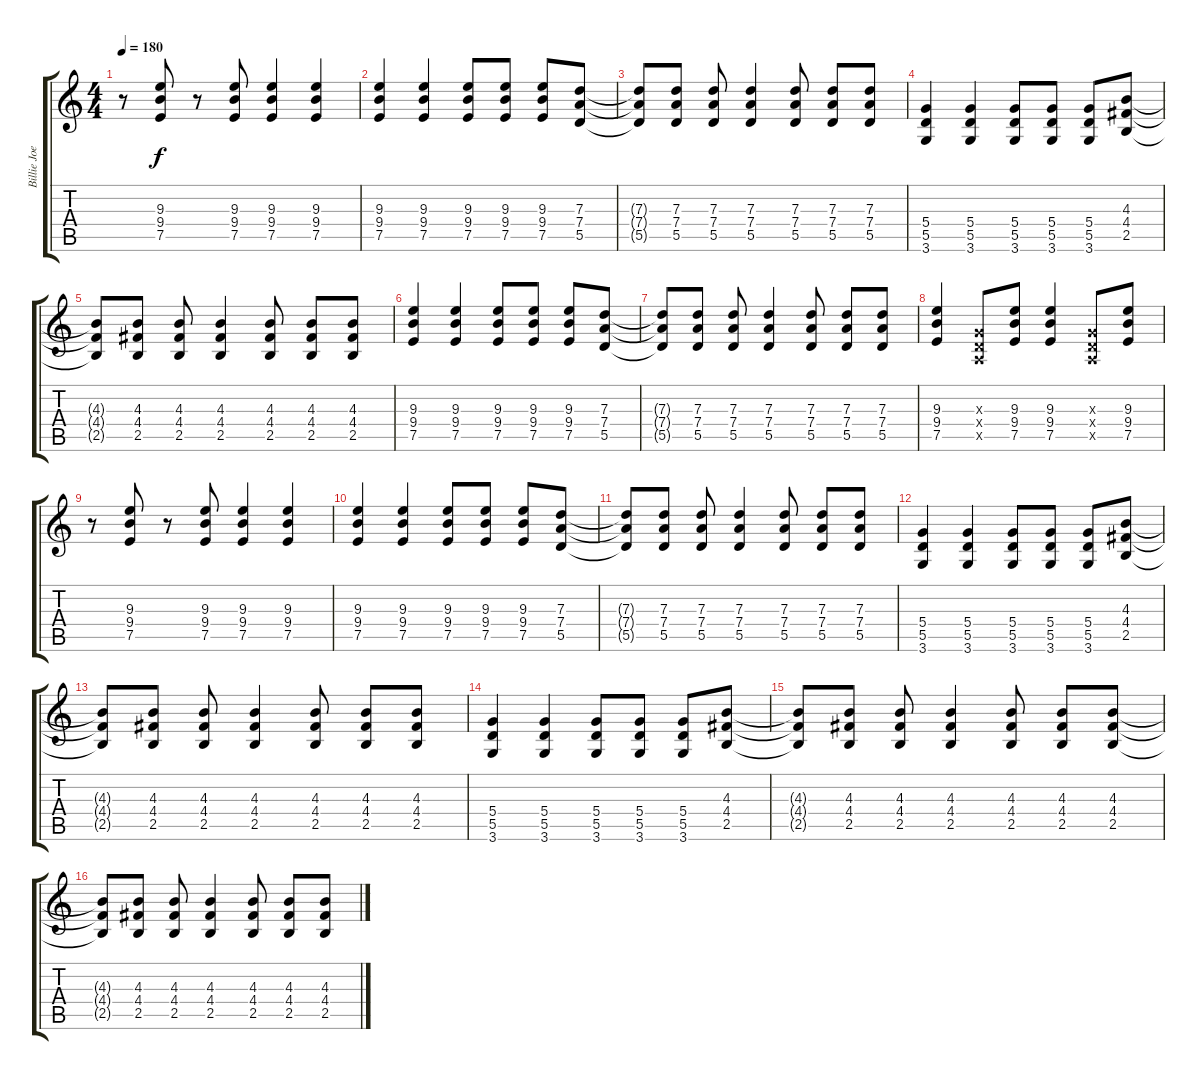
\track ("Billie Joe Armstrong" "Billie Joe") {instrument distortionguitar}
\staff {score tabs}
\tuning (E4 B3 G3 D3 A2 E2) {hide}
\ts (4 4)
\tempo 180
\clef g2
\ks c
r.8{dy f} (9.3 9.4 7.5).8 r.8 (9.3 9.4 7.5).8 (9.3 9.4 7.5).4 (9.3 9.4 7.5).4 |
(9.3 9.4 7.5).4 (9.3 9.4 7.5).4 (9.3 9.4 7.5).8 (9.3 9.4 7.5).8 (9.3 9.4 7.5).8 (7.3 7.4 5.5).8 |
(7.3{t} 7.4{t} 5.5{t}).8 (7.3 7.4 5.5).8 (7.3 7.4 5.5).8 (7.3 7.4 5.5).4 (7.3 7.4 5.5).8 (7.3 7.4 5.5).8 (7.3 7.4 5.5).8 |
(5.4 5.5 3.6).4 (5.4 5.5 3.6).4 (5.4 5.5 3.6).8 (5.4 5.5 3.6).8 (5.4 5.5 3.6).8 (4.3 4.4 2.5).8 |
(4.3{t} 4.4{t} 2.5{t}).8 (4.3 4.4 2.5).8 (4.3 4.4 2.5).8 (4.3 4.4 2.5).4 (4.3 4.4 2.5).8 (4.3 4.4 2.5).8 (4.3 4.4 2.5).8 |
(9.3 9.4 7.5).4 (9.3 9.4 7.5).4 (9.3 9.4 7.5).8 (9.3 9.4 7.5).8 (9.3 9.4 7.5).8 (7.3 7.4 5.5).8 |
(7.3{t} 7.4{t} 5.5{t}).8 (7.3 7.4 5.5).8 (7.3 7.4 5.5).8 (7.3 7.4 5.5).4 (7.3 7.4 5.5).8 (7.3 7.4 5.5).8 (7.3 7.4 5.5).8 |
(9.3 9.4 7.5).4 (0.3{x} 0.4{x} 0.5{x}).8 (9.3 9.4 7.5).8 (9.3 9.4 7.5).4 (0.3{x} 0.4{x} 0.5{x}).8 (9.3 9.4 7.5).8 |
r.8 (9.3 9.4 7.5).8 r.8 (9.3 9.4 7.5).8 (9.3 9.4 7.5).4 (9.3 9.4 7.5).4 |
(9.3 9.4 7.5).4 (9.3 9.4 7.5).4 (9.3 9.4 7.5).8 (9.3 9.4 7.5).8 (9.3 9.4 7.5).8 (7.3 7.4 5.5).8 |
(7.3{t} 7.4{t} 5.5{t}).8 (7.3 7.4 5.5).8 (7.3 7.4 5.5).8 (7.3 7.4 5.5).4 (7.3 7.4 5.5).8 (7.3 7.4 5.5).8 (7.3 7.4 5.5).8 |
(5.4 5.5 3.6).4 (5.4 5.5 3.6).4 (5.4 5.5 3.6).8 (5.4 5.5 3.6).8 (5.4 5.5 3.6).8 (4.3 4.4 2.5).8 |
(4.3{t} 4.4{t} 2.5{t}).8 (4.3 4.4 2.5).8 (4.3 4.4 2.5).8 (4.3 4.4 2.5).4 (4.3 4.4 2.5).8 (4.3 4.4 2.5).8 (4.3 4.4 2.5).8 |
(5.4 5.5 3.6).4 (5.4 5.5 3.6).4 (5.4 5.5 3.6).8 (5.4 5.5 3.6).8 (5.4 5.5 3.6).8 (4.3 4.4 2.5).8 |
(4.3{t} 4.4{t} 2.5{t}).8 (4.3 4.4 2.5).8 (4.3 4.4 2.5).8 (4.3 4.4 2.5).4 (4.3 4.4 2.5).8 (4.3 4.4 2.5).8 (4.3 4.4 2.5).8 |
(4.3{t} 4.4{t} 2.5{t}).8 (4.3 4.4 2.5).8 (4.3 4.4 2.5).8 (4.3 4.4 2.5).4 (4.3 4.4 2.5).8 (4.3 4.4 2.5).8 (4.3 4.4 2.5).8
